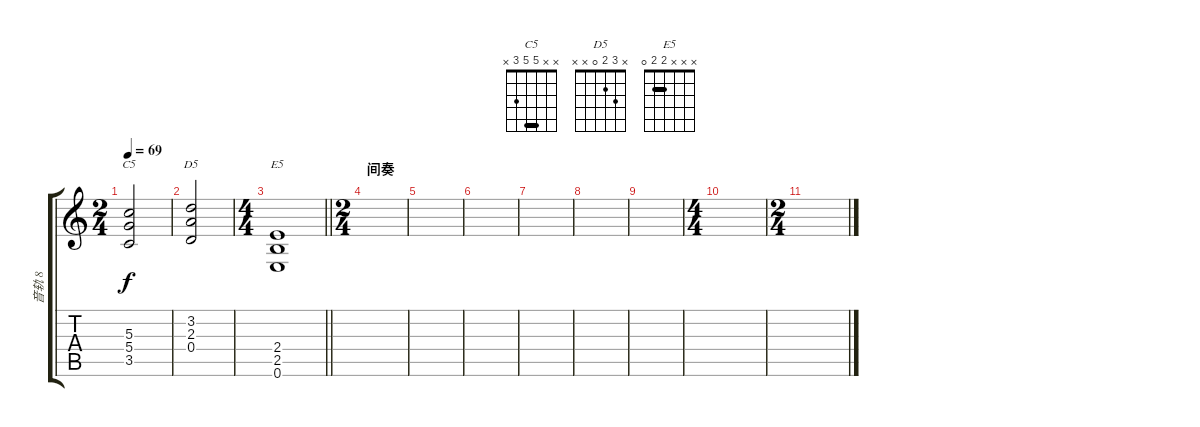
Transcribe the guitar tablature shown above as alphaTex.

\track ("音轨 8" "音轨 8") {instrument overdrivenguitar}
\staff {score tabs}
\tuning (E4 B3 G3 D3 A2 E2) {hide}
\chord ("C5" x x 5 5 3 x) {barre 5}
\chord ("D5" x 3 2 0 x x)
\chord ("E5" x x x 2 2 0) {barre 2}
\ts (2 4)
\tempo 69
\clef g2
\ks c
(5.3 5.4 3.5).2{ch "C5" dy f} |
(3.2 2.3 0.4).2{ch "D5"} |
\ts (4 4)
\barLineRight lightlight
(2.4 2.5 0.6).1{ch "E5"} |
\ts (2 4)
\section ("" "间奏")
|
|
|
|
|
|
\ts (4 4)
|
\ts (2 4)
